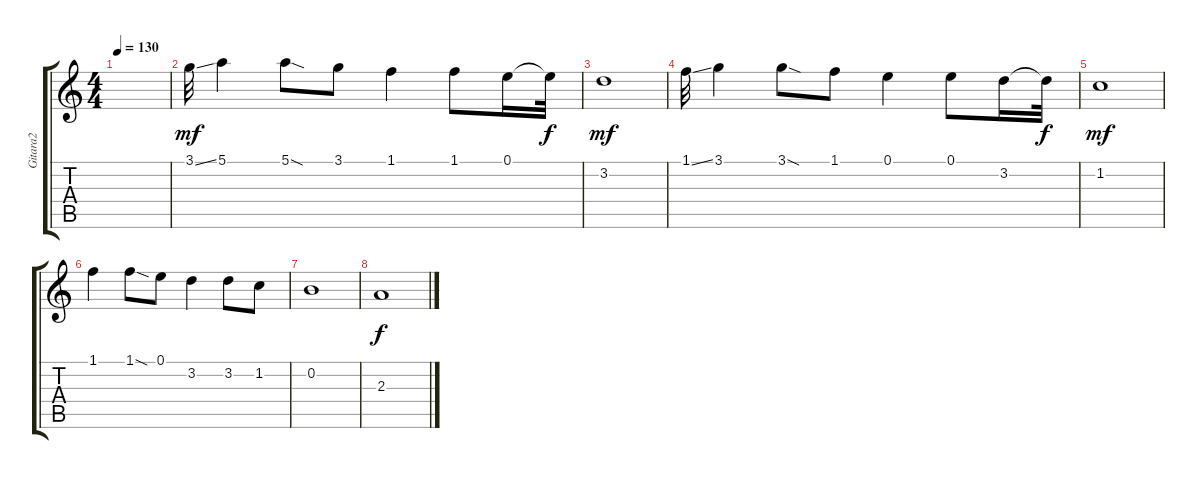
\track ("Gitara2" "Gitara2") {instrument acousticguitarsteel}
\staff {score tabs}
\tuning (E4 B3 G3 D3 A2 D2) {hide}
\ts (4 4)
\tempo 130
\clef g2
\ks c
|
3.1{ss}.32{dy mf} 5.1.4 5.1{sod}.8 3.1.8 1.1.4 1.1.8 0.1.16 0.1{t}.32{dy f} |
3.2.1{dy mf} |
1.1{ss}.32 3.1.4 3.1{sod}.8 1.1.8 0.1.4 0.1.8 3.2.16 3.2{t}.32{dy f} |
1.2.1{dy mf} |
1.1.4 1.1{sod}.8 0.1.8 3.2.4 3.2.8 1.2.8 |
0.2.1 |
2.3.1{dy f}
